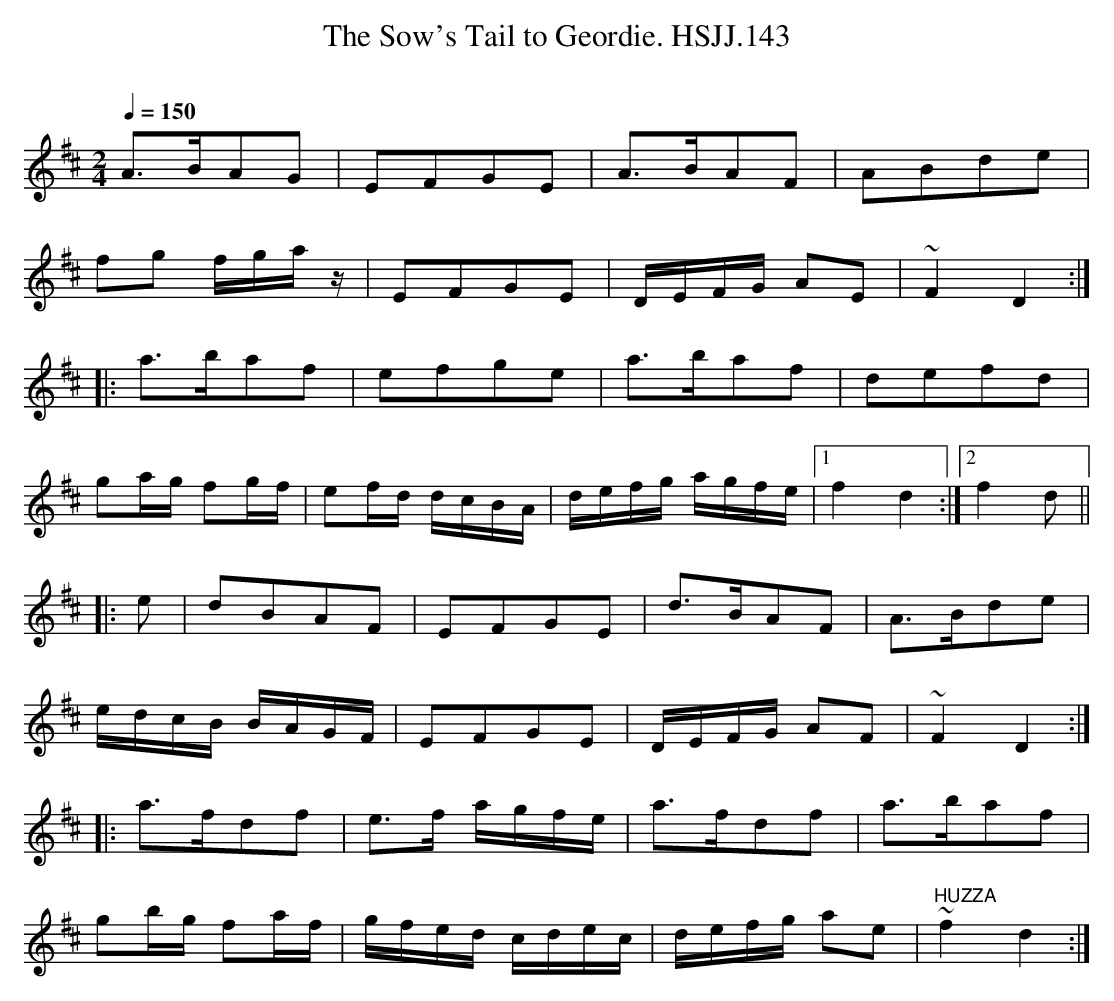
X:1
T:Sow's Tail to Geordie. HSJJ.143, The
M:2/4
L:1/16
Q:1/4=150
O:
K:D
A3BA2G2|E2F2G2E2|A3BA2F2|A2B2d2e2|
f2g2 fgaz|E2F2G2E2|DEFG A2E2|~F4D4:|
|:a3ba2f2|e2f2g2e2|a3ba2f2|d2e2f2d2|
g2ag f2gf|e2fd dcBA|defg agfe|1f4d4:|2f4d2||
|:e2|d2B2A2F2|E2F2G2E2|d3BA2F2|A3Bd2e2|
edcB BAGF|E2F2G2E2|DEFG A2F2|~F4D4:|
|:a3fd2f2|e3f agfe|a3fd2f2|a3ba2f2|
g2bg f2af|gfed cdec|defg a2e2|"^HUZZA"\
~f4d4:|
